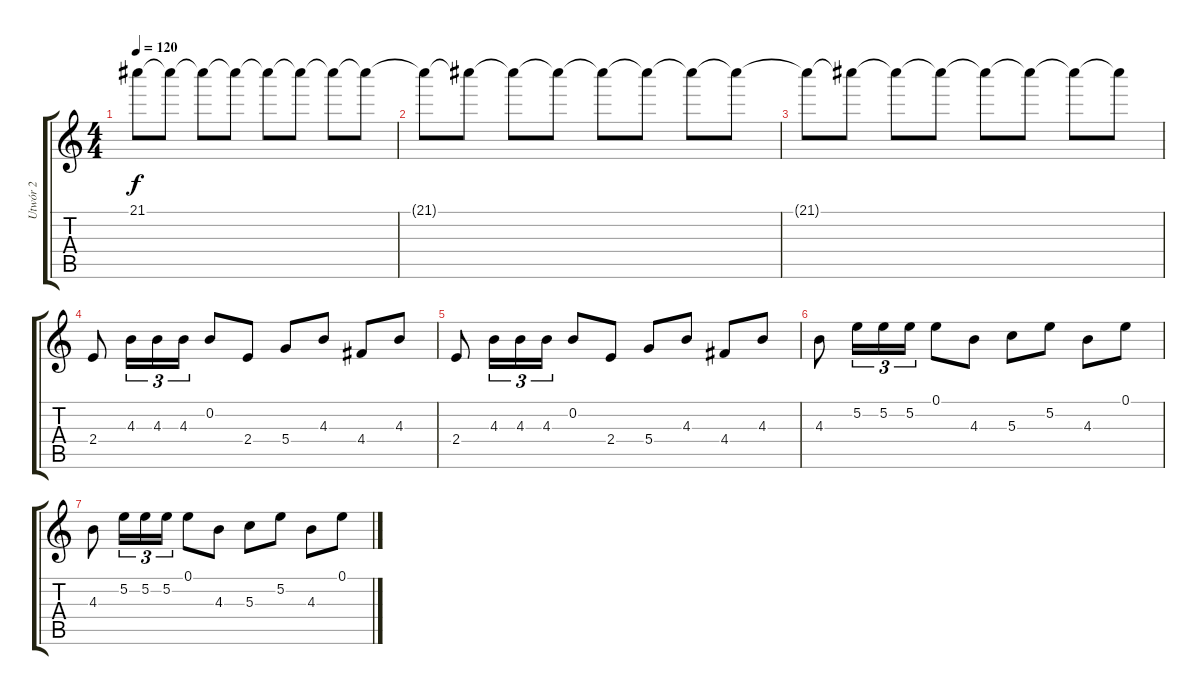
\track ("Utwór 2" "Utwór 2") {instrument overdrivenguitar}
\staff {score tabs}
\tuning (E4 B3 G3 D3 A2 E2) {hide}
\ts (4 4)
\tempo 120
\clef g2
\ks c
21.1{t}.8{dy f} 21.1{t}.8 21.1{t}.8 21.1{t}.8 21.1{t}.8 21.1{t}.8 21.1{t}.8 21.1{t}.8 |
21.1{t}.8 21.1{t}.8 21.1{t}.8 21.1{t}.8 21.1{t}.8 21.1{t}.8 21.1{t}.8 21.1{t}.8 |
21.1{t}.8 21.1{t}.8 21.1{t}.8 21.1{t}.8 21.1{t}.8 21.1{t}.8 21.1{t}.8 21.1{t}.8 |
2.4.8 4.3.16{tu (3 2)} 4.3.16{tu (3 2)} 4.3.16{tu (3 2)} 0.2.8 2.4.8 5.4.8 4.3.8 4.4.8 4.3.8 |
2.4.8 4.3.16{tu (3 2)} 4.3.16{tu (3 2)} 4.3.16{tu (3 2)} 0.2.8 2.4.8 5.4.8 4.3.8 4.4.8 4.3.8 |
4.3.8 5.2.16{tu (3 2)} 5.2.16{tu (3 2)} 5.2.16{tu (3 2)} 0.1.8 4.3.8 5.3.8 5.2.8 4.3.8 0.1.8 |
4.3.8 5.2.16{tu (3 2)} 5.2.16{tu (3 2)} 5.2.16{tu (3 2)} 0.1.8 4.3.8 5.3.8 5.2.8 4.3.8 0.1.8
